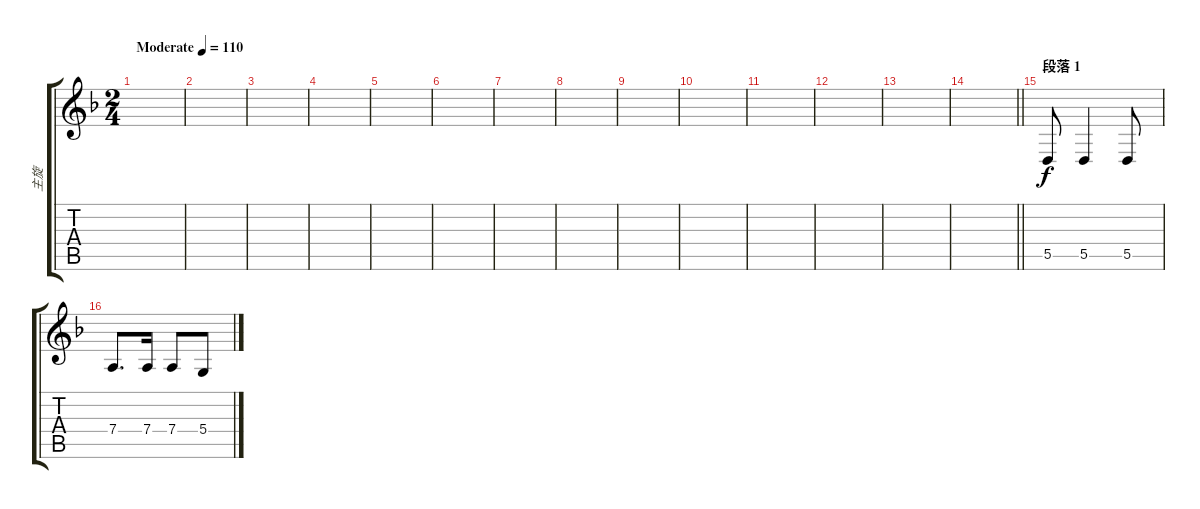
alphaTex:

\track ("主旋" "主旋") {instrument tangoaccordion}
\staff {score tabs}
\tuning (E4 B3 G3 D3 A2 E2) {hide}
\ts (2 4)
\tempo (110 "Moderate")
\clef g2
\ks dminor
|
|
|
|
|
|
|
|
|
|
|
|
|
\barLineRight lightlight
|
\section ("" "段落 1")
5.5.8 5.5.4 5.5.8 |
7.4.8{d} 7.4.16 7.4.8 5.4.8
